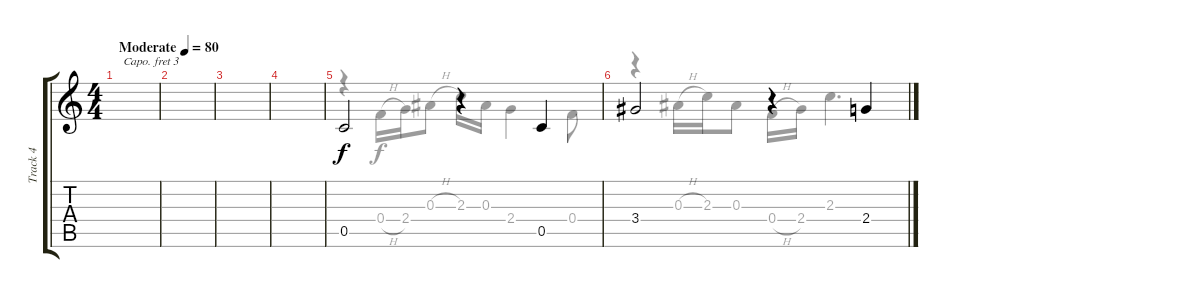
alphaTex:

\track ("Track 4" "Track 4") {instrument electricguitarjazz}
\staff {score tabs}
\capo 3
\tuning (E4 B3 G3 D3 A2 E2) {hide}
\voice
\ts (4 4)
\tempo (80 "Moderate")
\clef g2
\ks c
|
|
|
|
0.5.2 r.4 0.5.4 |
3.4.2 r.4 2.4.4 |
|
|
|
|
|
|
|
\voice
\clef g2
\ottava regular
\simile none
\ks c
|
|
|
|
r.4 0.4{h}.16 2.4.16 0.3{h}.8 2.3.16 0.3.16 2.4.4 0.4.8 |
r.4 0.3{h}.16 2.3.16 0.3.8 0.4{h}.16 2.4.16 2.3.4{d} |
|
|
|
|
|
|
|
